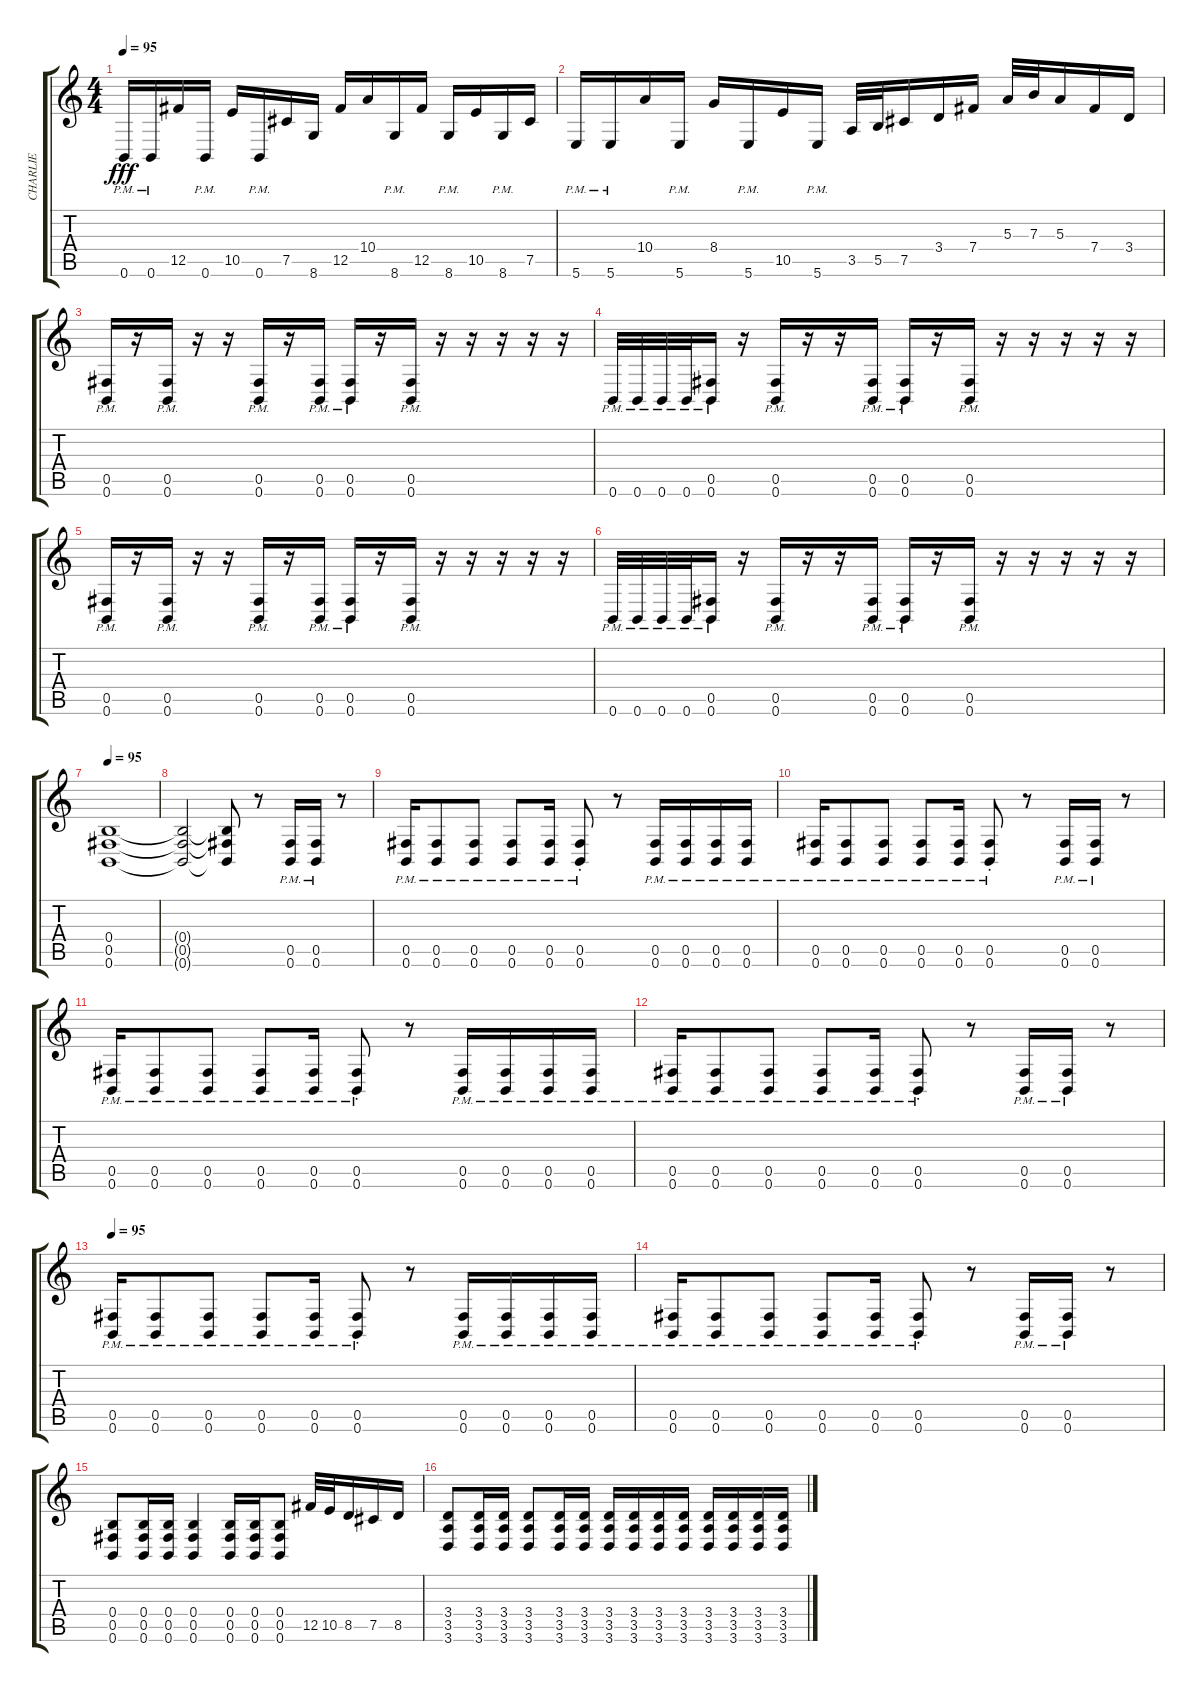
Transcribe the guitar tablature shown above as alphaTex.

\track ("CHARLIE" "CHARLIE") {instrument distortionguitar}
\staff {score tabs}
\tuning (Db4 Ab3 E3 B2 Gb2 B1) {hide}
\ts (4 4)
\tempo 95
\clef g2
\ks c
0.6{pm}.16{dy fff} 0.6{pm}.16 12.5.16 0.6{pm}.16 10.5.16 0.6{pm}.16 7.5.16 8.6.16 12.5.16 10.4.16 8.6{pm}.16 12.5.16 8.6{pm}.16 10.5.16 8.6{pm}.16 7.5.16 |
5.6{pm}.16 5.6{pm}.16 10.4.16 5.6{pm}.16 8.4.16 5.6{pm}.16 10.5.16 5.6{pm}.16 3.5.32 5.5.32 7.5.16 3.4.16 7.4.16 5.3.32 7.3.32 5.3.16 7.4.16 3.4.16 |
(0.5{pm} 0.6{pm}).16 r.16 (0.5{pm} 0.6{pm}).16 r.16 r.16 (0.5{pm} 0.6{pm}).16 r.16 (0.5{pm} 0.6{pm}).16 (0.5{pm} 0.6{pm}).16 r.16 (0.5{pm} 0.6{pm}).16 r.16 r.16 r.16 r.16 r.16 |
0.6{pm}.32 0.6{pm}.32 0.6{pm}.32 0.6{pm}.32 (0.5{pm} 0.6{pm}).16 r.16 (0.5{pm} 0.6{pm}).16 r.16 r.16 (0.5{pm} 0.6{pm}).16 (0.5{pm} 0.6{pm}).16 r.16 (0.5{pm} 0.6{pm}).16 r.16 r.16 r.16 r.16 r.16 |
(0.5{pm} 0.6{pm}).16 r.16 (0.5{pm} 0.6{pm}).16 r.16 r.16 (0.5{pm} 0.6{pm}).16 r.16 (0.5{pm} 0.6{pm}).16 (0.5{pm} 0.6{pm}).16 r.16 (0.5{pm} 0.6{pm}).16 r.16 r.16 r.16 r.16 r.16 |
0.6{pm}.32 0.6{pm}.32 0.6{pm}.32 0.6{pm}.32 (0.5{pm} 0.6{pm}).16 r.16 (0.5{pm} 0.6{pm}).16 r.16 r.16 (0.5{pm} 0.6{pm}).16 (0.5{pm} 0.6{pm}).16 r.16 (0.5{pm} 0.6{pm}).16 r.16 r.16 r.16 r.16 r.16 |
\tempo 95
(0.4 0.5 0.6).1 |
(0.4{t} 0.5{t} 0.6{t}).2 (0.4{t} 0.5{t} 0.6{t}).8 r.8 (0.5{pm} 0.6{pm}).16 (0.5{pm} 0.6{pm}).16 r.8 |
(0.5{pm} 0.6{pm}).16 (0.5{pm} 0.6{pm}).8 (0.5{pm} 0.6{pm}).8 (0.5{pm} 0.6{pm}).8 (0.5{pm} 0.6{pm}).16 (0.5{pm st} 0.6{pm st}).8 r.8 (0.5{pm} 0.6{pm}).16 (0.5{pm} 0.6{pm}).16 (0.5{pm} 0.6{pm}).16 (0.5{pm} 0.6{pm}).16 |
(0.5{pm} 0.6{pm}).16 (0.5{pm} 0.6{pm}).8 (0.5{pm} 0.6{pm}).8 (0.5{pm} 0.6{pm}).8 (0.5{pm} 0.6{pm}).16 (0.5{pm st} 0.6{pm st}).8 r.8 (0.5{pm} 0.6{pm}).16 (0.5{pm} 0.6{pm}).16 r.8 |
(0.5{pm} 0.6{pm}).16 (0.5{pm} 0.6{pm}).8 (0.5{pm} 0.6{pm}).8 (0.5{pm} 0.6{pm}).8 (0.5{pm} 0.6{pm}).16 (0.5{pm st} 0.6{pm st}).8 r.8 (0.5{pm} 0.6{pm}).16 (0.5{pm} 0.6{pm}).16 (0.5{pm} 0.6{pm}).16 (0.5{pm} 0.6{pm}).16 |
(0.5{pm} 0.6{pm}).16 (0.5{pm} 0.6{pm}).8 (0.5{pm} 0.6{pm}).8 (0.5{pm} 0.6{pm}).8 (0.5{pm} 0.6{pm}).16 (0.5{pm st} 0.6{pm st}).8 r.8 (0.5{pm} 0.6{pm}).16 (0.5{pm} 0.6{pm}).16 r.8 |
\tempo 95
(0.5{pm} 0.6{pm}).16 (0.5{pm} 0.6{pm}).8 (0.5{pm} 0.6{pm}).8 (0.5{pm} 0.6{pm}).8 (0.5{pm} 0.6{pm}).16 (0.5{pm st} 0.6{pm st}).8 r.8 (0.5{pm} 0.6{pm}).16 (0.5{pm} 0.6{pm}).16 (0.5{pm} 0.6{pm}).16 (0.5{pm} 0.6{pm}).16 |
(0.5{pm} 0.6{pm}).16 (0.5{pm} 0.6{pm}).8 (0.5{pm} 0.6{pm}).8 (0.5{pm} 0.6{pm}).8 (0.5{pm} 0.6{pm}).16 (0.5{pm st} 0.6{pm st}).8 r.8 (0.5{pm} 0.6{pm}).16 (0.5{pm} 0.6{pm}).16 r.8 |
(0.4 0.5 0.6).8 (0.4 0.5 0.6).16 (0.4 0.5 0.6).16 (0.4 0.5 0.6).4 (0.4 0.5 0.6).16 (0.4 0.5 0.6).16 (0.4 0.5 0.6).8 12.5.32 10.5.32 8.5.16 7.5.16 8.5.16 |
(3.4 3.5 3.6).8 (3.4 3.5 3.6).16 (3.4 3.5 3.6).16 (3.4 3.5 3.6).8 (3.4 3.5 3.6).16 (3.4 3.5 3.6).16 (3.4 3.5 3.6).16 (3.4 3.5 3.6).16 (3.4 3.5 3.6).16 (3.4 3.5 3.6).16 (3.4 3.5 3.6).16 (3.4 3.5 3.6).16 (3.4 3.5 3.6).16 (3.4 3.5 3.6).16
